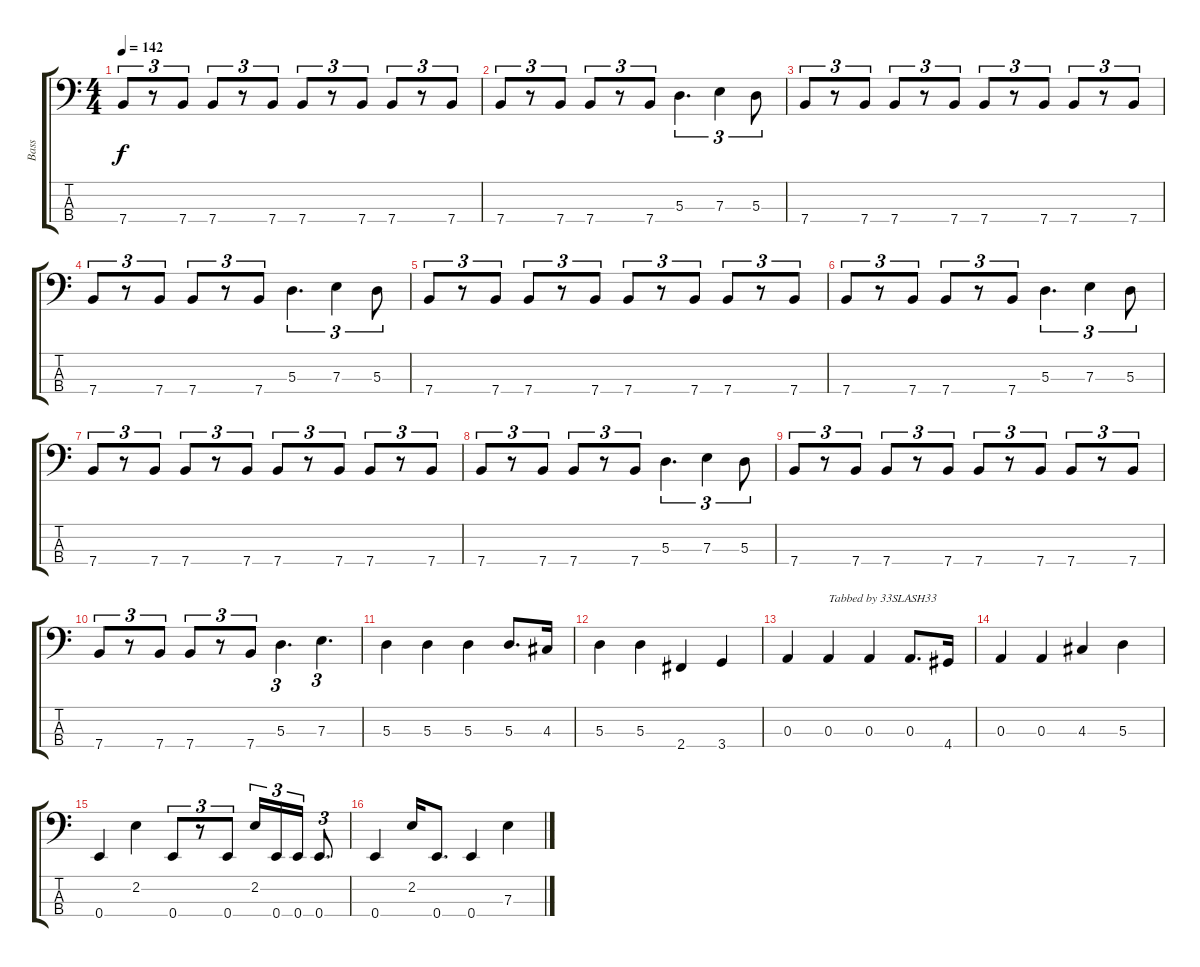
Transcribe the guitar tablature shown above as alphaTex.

\track ("Bass" "Bass") {instrument electricbassfinger}
\staff {score tabs}
\tuning (G2 D2 A1 E1) {hide}
\ts (4 4)
\tempo 142
\clef f4
\ks c
7.4.8{tu (3 2) dy f} r.8{tu (3 2)} 7.4.8{tu (3 2)} 7.4.8{tu (3 2)} r.8{tu (3 2)} 7.4.8{tu (3 2)} 7.4.8{tu (3 2)} r.8{tu (3 2)} 7.4.8{tu (3 2)} 7.4.8{tu (3 2)} r.8{tu (3 2)} 7.4.8{tu (3 2)} |
7.4.8{tu (3 2)} r.8{tu (3 2)} 7.4.8{tu (3 2)} 7.4.8{tu (3 2)} r.8{tu (3 2)} 7.4.8{tu (3 2)} 5.3.4{d tu (3 2)} 7.3.4{tu (3 2)} 5.3.8{tu (3 2)} |
7.4.8{tu (3 2)} r.8{tu (3 2)} 7.4.8{tu (3 2)} 7.4.8{tu (3 2)} r.8{tu (3 2)} 7.4.8{tu (3 2)} 7.4.8{tu (3 2)} r.8{tu (3 2)} 7.4.8{tu (3 2)} 7.4.8{tu (3 2)} r.8{tu (3 2)} 7.4.8{tu (3 2)} |
7.4.8{tu (3 2)} r.8{tu (3 2)} 7.4.8{tu (3 2)} 7.4.8{tu (3 2)} r.8{tu (3 2)} 7.4.8{tu (3 2)} 5.3.4{d tu (3 2)} 7.3.4{tu (3 2)} 5.3.8{tu (3 2)} |
7.4.8{tu (3 2)} r.8{tu (3 2)} 7.4.8{tu (3 2)} 7.4.8{tu (3 2)} r.8{tu (3 2)} 7.4.8{tu (3 2)} 7.4.8{tu (3 2)} r.8{tu (3 2)} 7.4.8{tu (3 2)} 7.4.8{tu (3 2)} r.8{tu (3 2)} 7.4.8{tu (3 2)} |
7.4.8{tu (3 2)} r.8{tu (3 2)} 7.4.8{tu (3 2)} 7.4.8{tu (3 2)} r.8{tu (3 2)} 7.4.8{tu (3 2)} 5.3.4{d tu (3 2)} 7.3.4{tu (3 2)} 5.3.8{tu (3 2)} |
7.4.8{tu (3 2)} r.8{tu (3 2)} 7.4.8{tu (3 2)} 7.4.8{tu (3 2)} r.8{tu (3 2)} 7.4.8{tu (3 2)} 7.4.8{tu (3 2)} r.8{tu (3 2)} 7.4.8{tu (3 2)} 7.4.8{tu (3 2)} r.8{tu (3 2)} 7.4.8{tu (3 2)} |
7.4.8{tu (3 2)} r.8{tu (3 2)} 7.4.8{tu (3 2)} 7.4.8{tu (3 2)} r.8{tu (3 2)} 7.4.8{tu (3 2)} 5.3.4{d tu (3 2)} 7.3.4{tu (3 2)} 5.3.8{tu (3 2)} |
7.4.8{tu (3 2)} r.8{tu (3 2)} 7.4.8{tu (3 2)} 7.4.8{tu (3 2)} r.8{tu (3 2)} 7.4.8{tu (3 2)} 7.4.8{tu (3 2)} r.8{tu (3 2)} 7.4.8{tu (3 2)} 7.4.8{tu (3 2)} r.8{tu (3 2)} 7.4.8{tu (3 2)} |
7.4.8{tu (3 2)} r.8{tu (3 2)} 7.4.8{tu (3 2)} 7.4.8{tu (3 2)} r.8{tu (3 2)} 7.4.8{tu (3 2)} 5.3.4{d tu (3 2)} 7.3.4{d tu (3 2)} |
5.3.4 5.3.4 5.3.4 5.3.8{d} 4.3.16 |
5.3.4 5.3.4 2.4.4 3.4.4 |
0.3.4 0.3.4{txt "Tabbed by 33SLASH33"} 0.3.4 0.3.8{d} 4.4.16 |
0.3.4 0.3.4 4.3.4 5.3.4 |
0.4.4 2.2.4 0.4.8{tu (3 2)} r.8{tu (3 2)} 0.4.8{tu (3 2)} 2.2.16{tu (3 2)} 0.4.16{tu (3 2)} 0.4.16{tu (3 2)} 0.4.8{d tu (3 2)} |
0.4.4 2.2.16 0.4.8{d} 0.4.4 7.3.4
